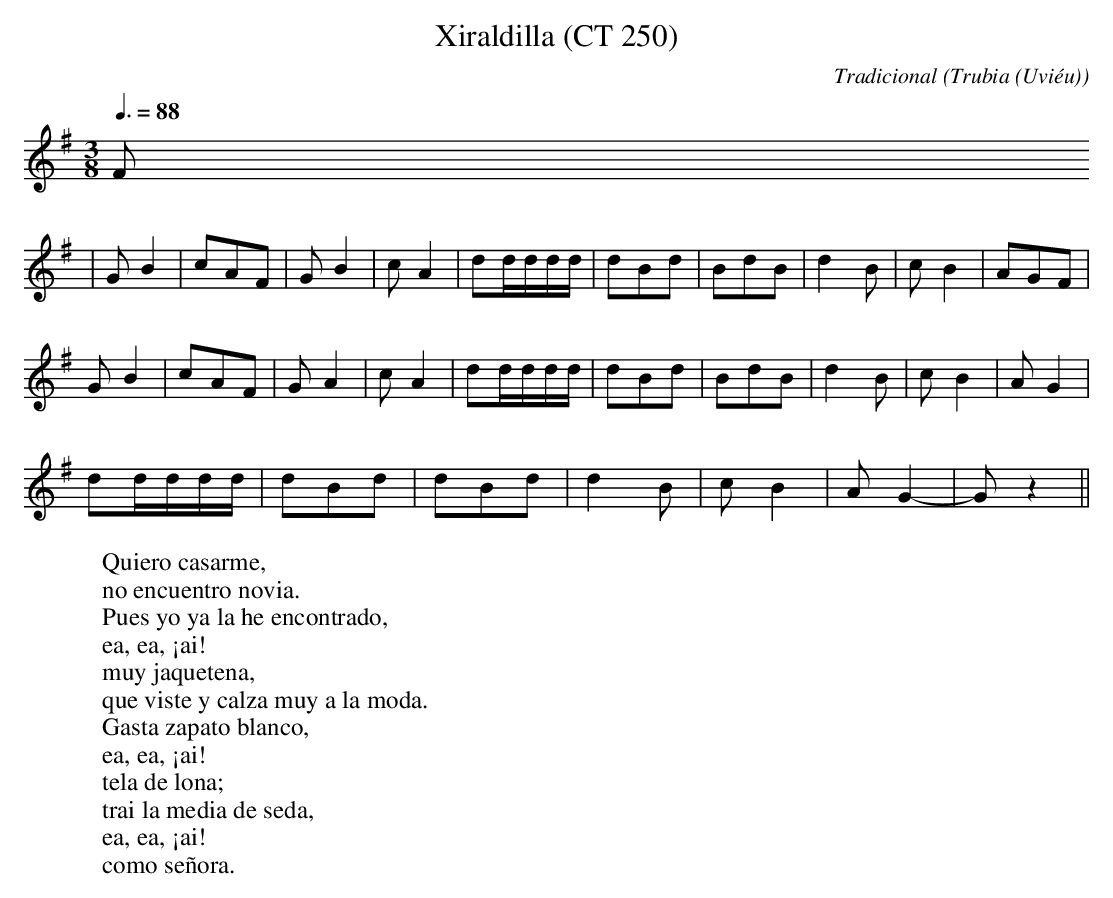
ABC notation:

X:1
T:Xiraldilla (CT 250)
C:Tradicional
O:Trubia (Uviéu)
M:3/8
L:1/8
Q:3/8=88
K:G
F
|G B2|cAF|G B2|c A2|dd/d/d/d/|dBd|BdB|d2 B|c B2|AGF|
G B2|cAF|G A2|c A2|dd/d/d/d/|dBd|BdB|d2 B|c B2|A G2|
dd/d/d/d/|dBd|dBd|d2 B|c B2|A G2-|G z2||
W:Quiero casarme,
W:no encuentro novia.
W:Pues yo ya la he encontrado,
W:ea, ea, ¡ai!
W:muy jaquetena,
W:que viste y calza muy a la moda.
W:Gasta zapato blanco,
W:ea, ea, ¡ai!
W:tela de lona;
W:trai la media de seda,
W:ea, ea, ¡ai!
W:como señora.
W:
